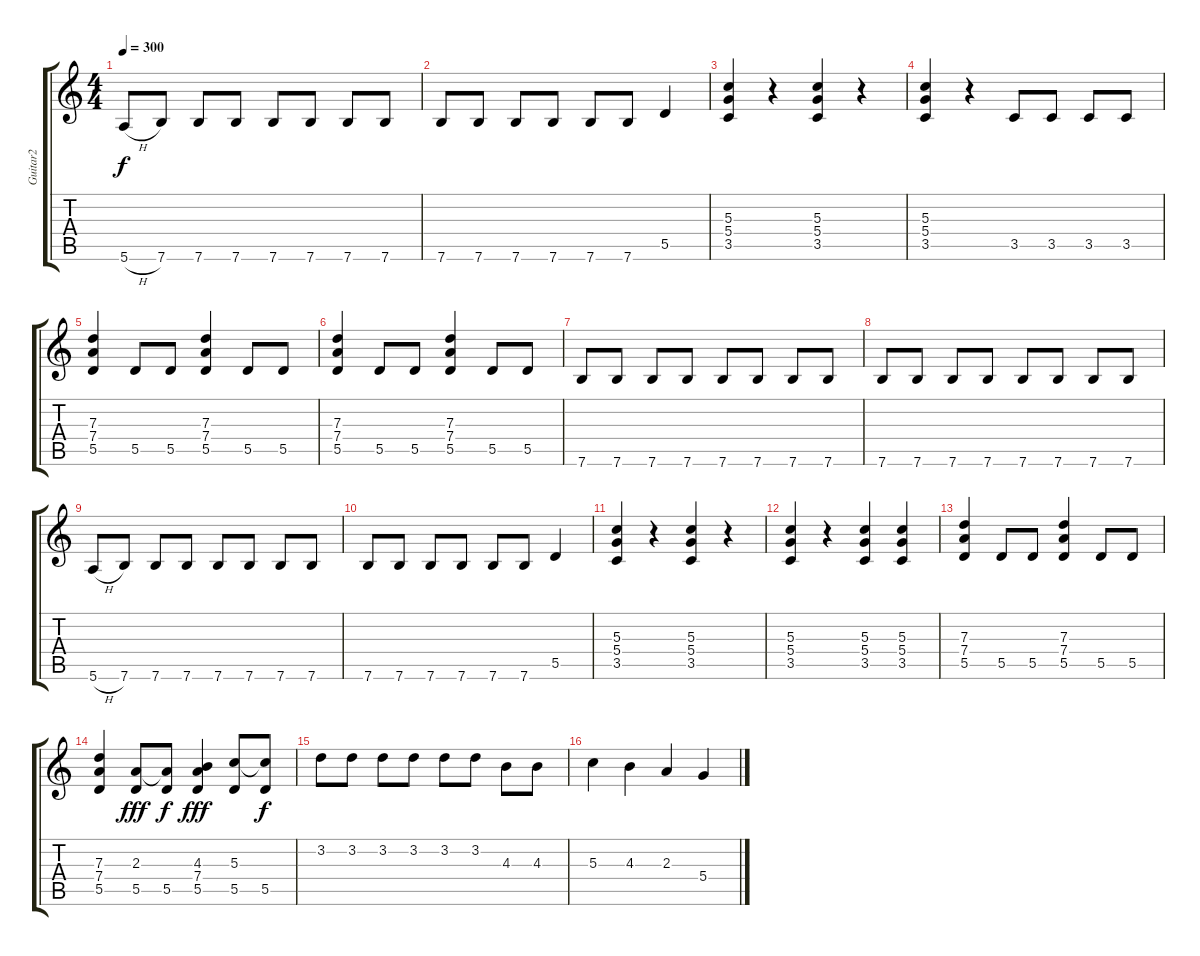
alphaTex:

\track ("Guitar2" "Guitar2") {instrument overdrivenguitar}
\staff {score tabs}
\tuning (E4 B3 G3 D3 A2 E2) {hide}
\ts (4 4)
\tempo 300
\clef g2
\ks c
5.6{h}.8{dy f} 7.6.8 7.6.8 7.6.8 7.6.8 7.6.8 7.6.8 7.6.8 |
7.6.8 7.6.8 7.6.8 7.6.8 7.6.8 7.6.8 5.5.4 |
(5.3 5.4 3.5).4 r.4 (5.3 5.4 3.5).4 r.4 |
(5.3 5.4 3.5).4 r.4 3.5.8 3.5.8 3.5.8 3.5.8 |
(7.3 7.4 5.5).4 5.5.8 5.5.8 (7.3 7.4 5.5).4 5.5.8 5.5.8 |
(7.3 7.4 5.5).4 5.5.8 5.5.8 (7.3 7.4 5.5).4 5.5.8 5.5.8 |
7.6.8 7.6.8 7.6.8 7.6.8 7.6.8 7.6.8 7.6.8 7.6.8 |
7.6.8 7.6.8 7.6.8 7.6.8 7.6.8 7.6.8 7.6.8 7.6.8 |
5.6{h}.8 7.6.8 7.6.8 7.6.8 7.6.8 7.6.8 7.6.8 7.6.8 |
7.6.8 7.6.8 7.6.8 7.6.8 7.6.8 7.6.8 5.5.4 |
(5.3 5.4 3.5).4 r.4 (5.3 5.4 3.5).4 r.4 |
(5.3 5.4 3.5).4 r.4 (5.3 5.4 3.5).4 (5.3 5.4 3.5).4 |
(7.3 7.4 5.5).4 5.5.8 5.5.8 (7.3 7.4 5.5).4 5.5.8 5.5.8 |
(7.3 7.4 5.5).4 (2.3 5.5).8{dy fff} (2.3{t} 5.5).8{dy f} (4.3 7.4 5.5).4{dy fff} (5.3 5.5).8 (5.3{t} 5.5).8{dy f} |
3.2.8 3.2.8 3.2.8 3.2.8 3.2.8 3.2.8 4.3.8 4.3.8 |
5.3.4 4.3.4 2.3.4 5.4.4
